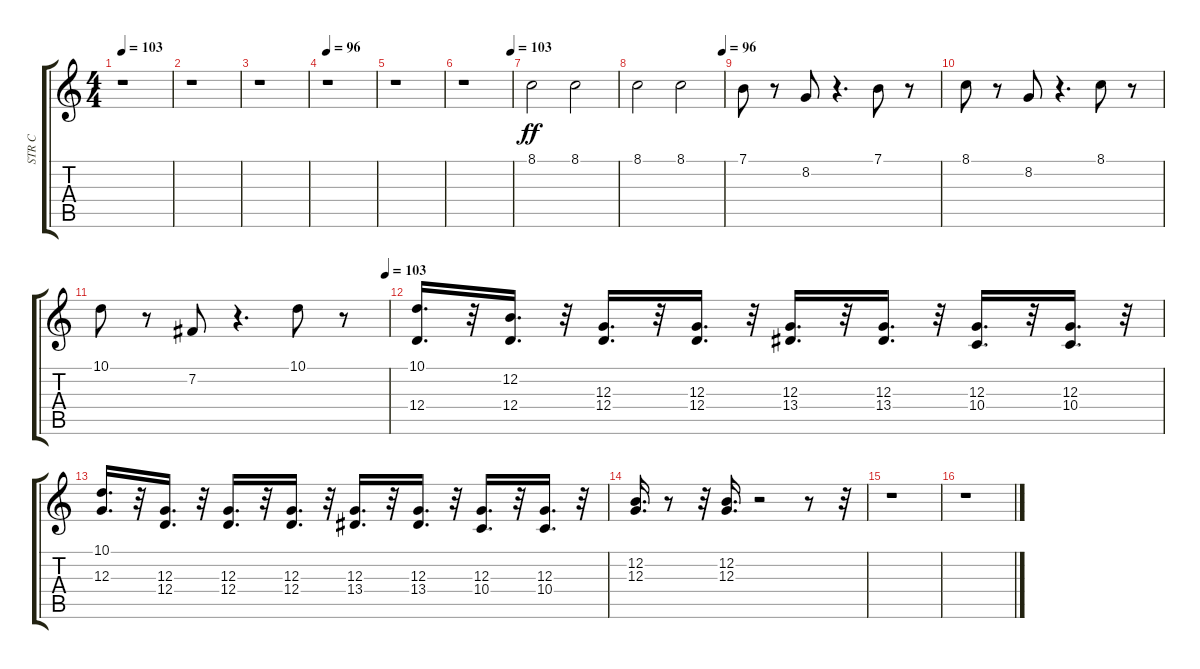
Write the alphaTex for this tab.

\track ("STR C" "STR C") {instrument stringensemble1}
\staff {score tabs}
\tuning (E4 B3 G3 D3 A2 E2) {hide}
\ts (4 4)
\tempo 103
\clef g2
\ks c
r.1{dy ff instrument stringensemble1} |
r.1 |
r.1 |
\tempo 96
r.1 |
r.1 |
\tempo (103 0.9895833333333334)
r.1 |
8.1.2 8.1.2 |
\tempo (96 0.9895833333333334)
8.1.2 8.1.2 |
7.1.8 r.8 8.2.8 r.4{d} 7.1.8 r.8 |
8.1.8 r.8 8.2.8 r.4{d} 8.1.8 r.8 |
\tempo (103 0.9895833333333334)
10.1.8 r.8 7.2.8 r.4{d} 10.1.8 r.8 |
(10.1 12.4).16{d} r.32 (12.2 12.4).16{d} r.32 (12.3 12.4).16{d} r.32 (12.3 12.4).16{d} r.32 (12.3 13.4).16{d} r.32 (12.3 13.4).16{d} r.32 (12.3 10.4).16{d} r.32 (12.3 10.4).16{d} r.32 |
(10.1 12.3).16{d} r.32 (12.3 12.4).16{d} r.32 (12.3 12.4).16{d} r.32 (12.3 12.4).16{d} r.32 (12.3 13.4).16{d} r.32 (12.3 13.4).16{d} r.32 (12.3 10.4).16{d} r.32 (12.3 10.4).16{d} r.32 |
(12.2 12.3).16{d} r.8 r.32 (12.2 12.3).16{d} r.2 r.8 r.32 |
r.1 |
r.1
